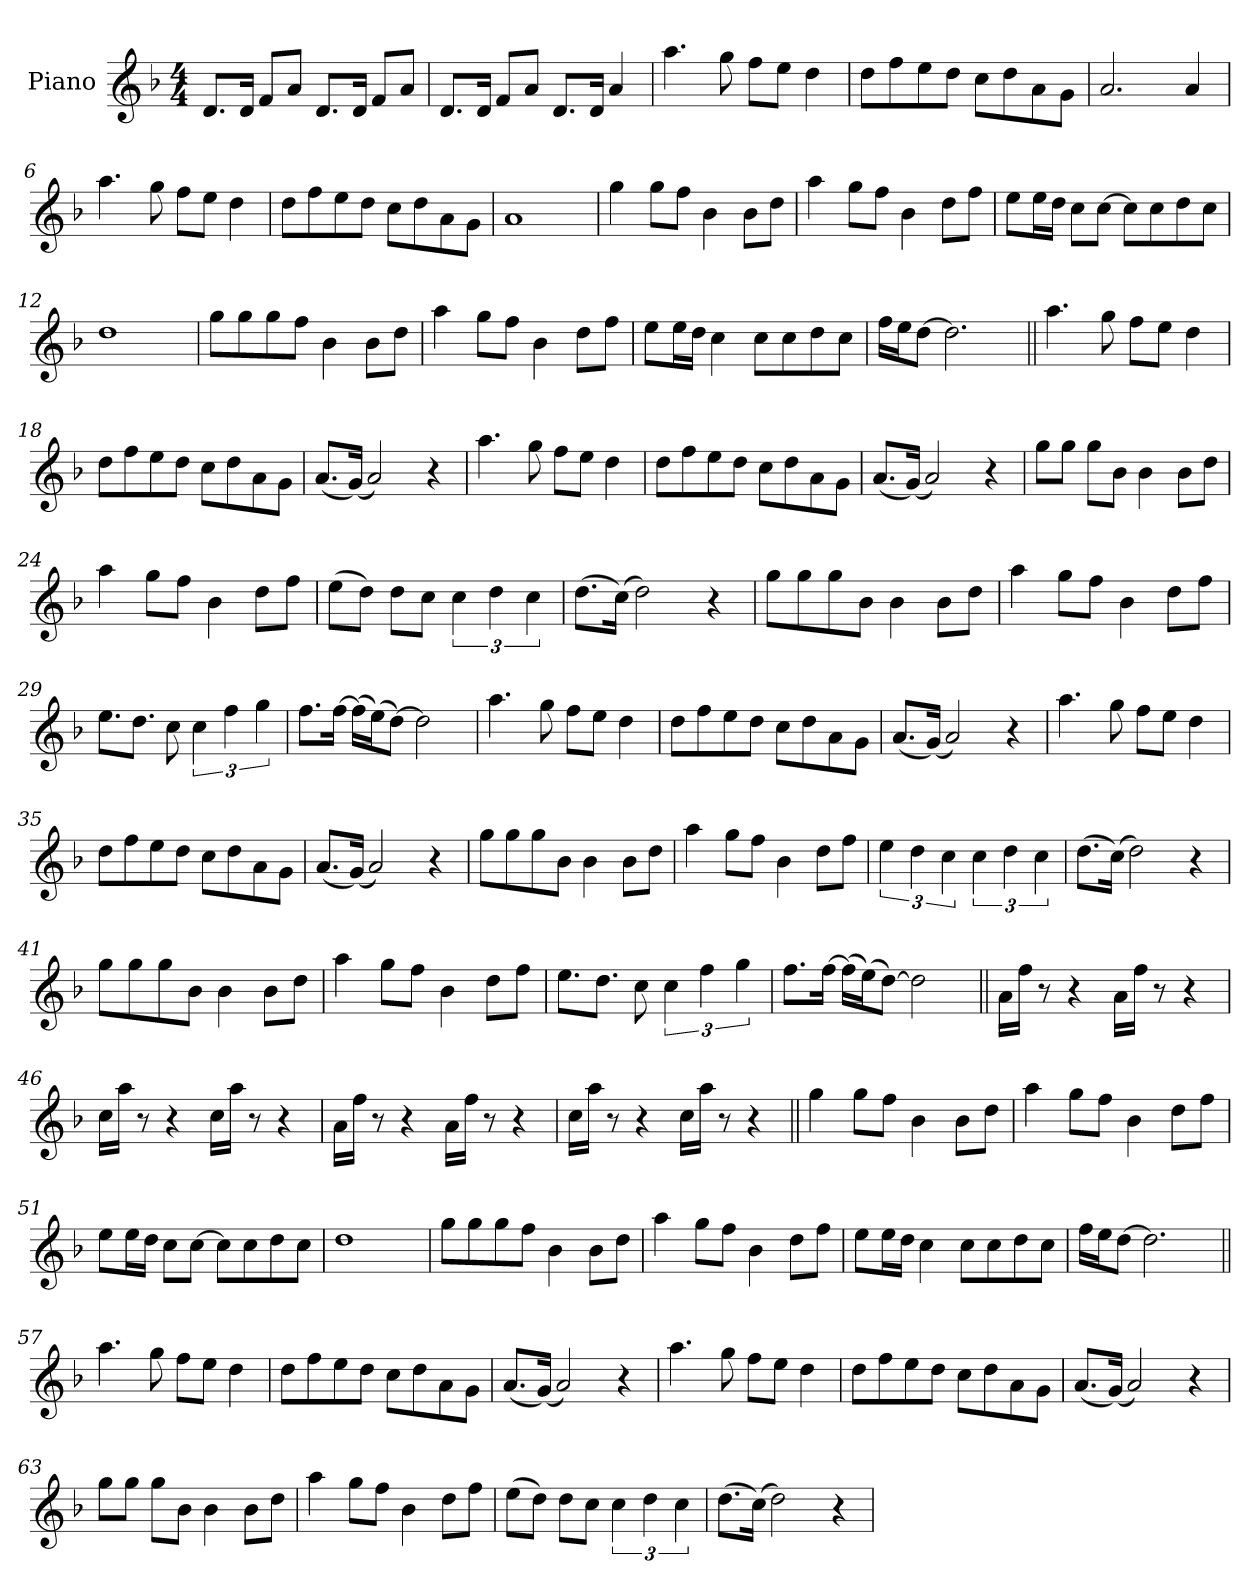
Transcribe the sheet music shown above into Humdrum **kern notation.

**kern
*part1
*staff1
*I"Piano
*I'Pno.
*clefG2
*k[b-]
*M4/4
*MM120
=1
8.d!L
16d!Jk
8f!L
8a!J
8.d!L
16d!Jk
8f!L
8a!J
=2
8.d!L
16d!Jk
8f!L
8a!J
8.d!L
16d!Jk
4a
=3
4.aa
8gg
8ffL
8eeJ
4dd
=4
8ddL
8ff
8ee
8ddJ
8ccL
8dd
8a
8gJ
=5
2.a
4a
=6
4.aa
8gg
8ffL
8eeJ
4dd
=7
8ddL
8ff
8ee
8ddJ
8ccL
8dd
8a
8gJ
=8
1a
=9
4gg
8ggL
8ffJ
4b-
8b-L
8ddJ
=10
4aa
8ggL
8ffJ
4b-
8ddL
8ffJ
=11
8eeL
16eeL
16ddJJ
8ccL
[8ccJ
8ccL]
8cc
8dd
8ccJ
=12
1dd
=13
8ggL
8gg
8gg
8ffJ
4b-
8b-L
8ddJ
=14
4aa
8ggL
8ffJ
4b-
8ddL
8ffJ
=15
8eeL
16eeL
16ddJJ
4cc
8ccL
8cc
8dd
8ccJ
=16
16ffLL
16eeJ
[8ddJ
2.dd]
=17||
4.aa
8gg
8ffL
8eeJ
4dd
=18
8ddL
8ff
8ee
8ddJ
8ccL
8dd
8a
8gJ
=19
(8.aL
(16gJk)
2a)
4r
=20
4.aa
8gg
8ffL
8eeJ
4dd
=21
8ddL
8ff
8ee
8ddJ
8ccL
8dd
8a
8gJ
=22
(8.aL
(16gJk)
2a)
4r
=23
8ggL
8ggJ
8ggL
8b-J
4b-
8b-L
8ddJ
=24
4aa
8ggL
8ffJ
4b-
8ddL
8ffJ
=25
(8eeL
8ddJ)
8ddL
8ccJ
6cc
6dd
6cc
=26
(8.ddL
(16ccJk)
2dd)
4r
=27
8ggL
8gg
8gg
8b-J
4b-
8b-L
8ddJ
=28
4aa
8ggL
8ffJ
4b-
8ddL
8ffJ
=29
8.eeL
8.ddJ
8cc
6cc
6ff
6gg
=30
8.ffL
[16ffJk
(16ffLL]
(16eeJ)
[8ddJ)
2dd]
=31
4.aa
8gg
8ffL
8eeJ
4dd
=32
8ddL
8ff
8ee
8ddJ
8ccL
8dd
8a
8gJ
=33
(8.aL
(16gJk)
2a)
4r
=34
4.aa
8gg
8ffL
8eeJ
4dd
=35
8ddL
8ff
8ee
8ddJ
8ccL
8dd
8a
8gJ
=36
(8.aL
(16gJk)
2a)
4r
=37
8ggL
8gg
8gg
8b-J
4b-
8b-L
8ddJ
=38
4aa
8ggL
8ffJ
4b-
8ddL
8ffJ
=39
6ee
6dd
6cc
6cc
6dd
6cc
=40
(8.ddL
(16ccJk)
2dd)
4r
=41
8ggL
8gg
8gg
8b-J
4b-
8b-L
8ddJ
=42
4aa
8ggL
8ffJ
4b-
8ddL
8ffJ
=43
8.eeL
8.ddJ
8cc
6cc
6ff
6gg
=44
8.ffL
[16ffJk
(16ffLL]
(16eeJ)
[8ddJ)
2dd]
=45||
16a!LL
16ff!JJ
8r
4r
16a!LL
16ff!JJ
8r
4r
=46
16cc!LL
16aa!JJ
8r
4r
16cc!LL
16aa!JJ
8r
4r
=47
16a!LL
16ff!JJ
8r
4r
16a!LL
16ff!JJ
8r
4r
=48
16cc!LL
16aa!JJ
8r
4r
16cc!LL
16aa!JJ
8r
4r
=49||
4gg
8ggL
8ffJ
4b-
8b-L
8ddJ
=50
4aa
8ggL
8ffJ
4b-
8ddL
8ffJ
=51
8eeL
16eeL
16ddJJ
8ccL
[8ccJ
8ccL]
8cc
8dd
8ccJ
=52
1dd
=53
8ggL
8gg
8gg
8ffJ
4b-
8b-L
8ddJ
=54
4aa
8ggL
8ffJ
4b-
8ddL
8ffJ
=55
8eeL
16eeL
16ddJJ
4cc
8ccL
8cc
8dd
8ccJ
=56
16ffLL
16eeJ
[8ddJ
2.dd]
=57||
4.aa
8gg
8ffL
8eeJ
4dd
=58
8ddL
8ff
8ee
8ddJ
8ccL
8dd
8a
8gJ
=59
(8.aL
(16gJk)
2a)
4r
=60
4.aa
8gg
8ffL
8eeJ
4dd
=61
8ddL
8ff
8ee
8ddJ
8ccL
8dd
8a
8gJ
=62
(8.aL
(16gJk)
2a)
4r
=63
8ggL
8ggJ
8ggL
8b-J
4b-
8b-L
8ddJ
=64
4aa
8ggL
8ffJ
4b-
8ddL
8ffJ
=65
(8eeL
8ddJ)
8ddL
8ccJ
6cc
6dd
6cc
=66
(8.ddL
(16ccJk)
2dd)
4r
=
*-
